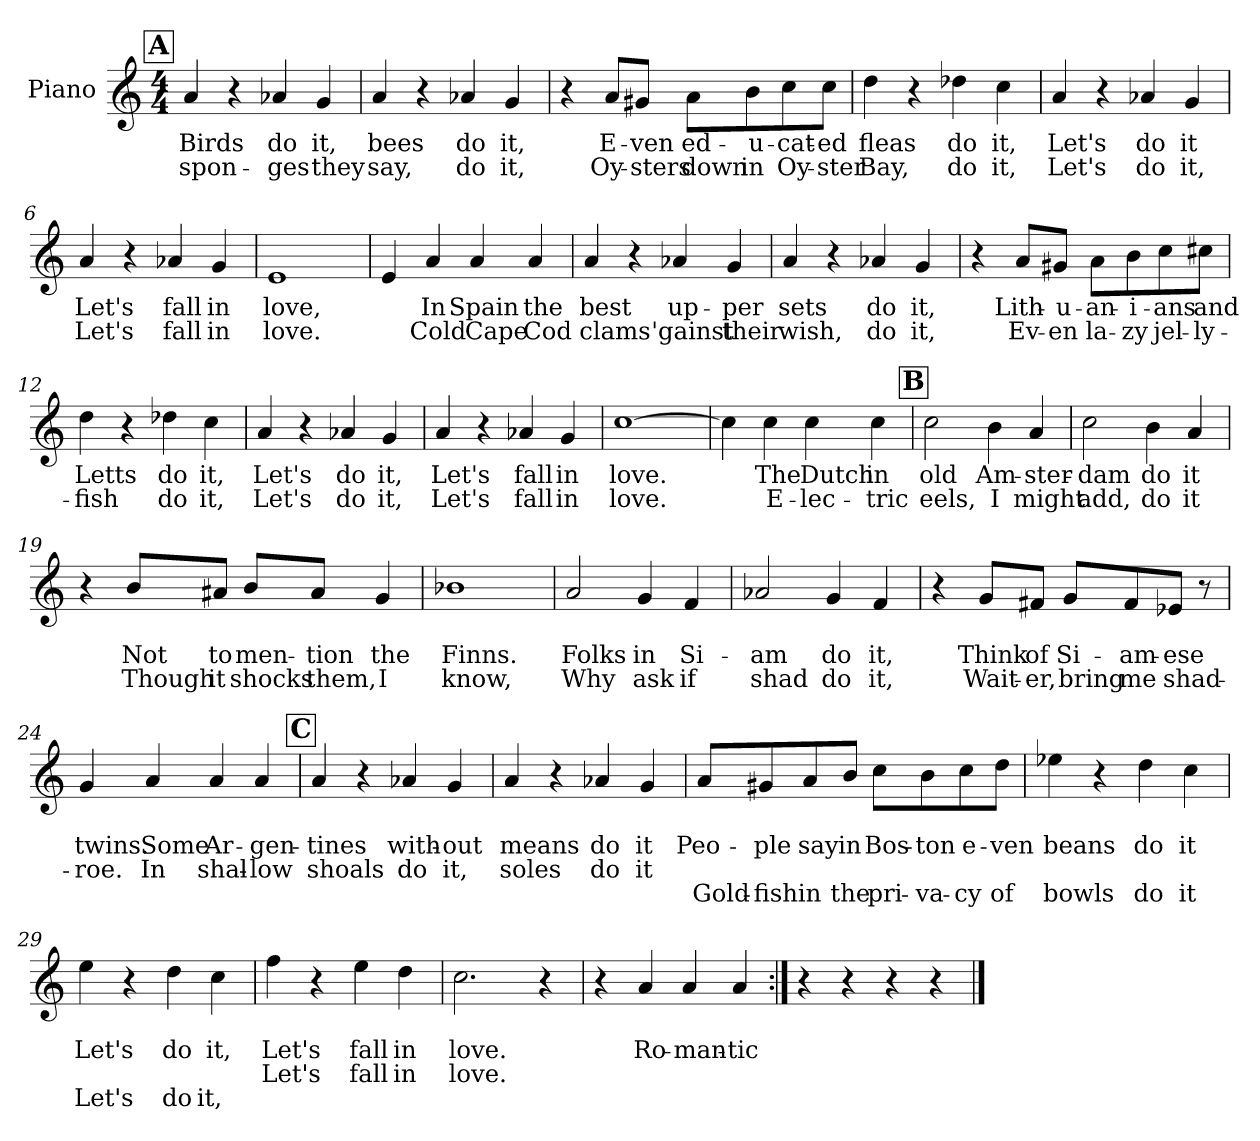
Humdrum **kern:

**kern	**text	**text	**text	**text
*part1	*part1	*part1	*part1	*part1
*staff1	*staff1	*staff1	*staff1	*staff1
*I"Piano	*	*	*	*
*I'Pno	*	*	*	*
*clefG2	*	*	*	*
*k[]	*	*	*	*
*C:	*	*	*	*
*M4/4	*	*	*	*
!!LO:REH:place=s1:a:t=A
=1	=1	=1	=1	=1
4a/	Birds	spon-	.	.
4r	.	.	.	.
4a-X/	do	-ges	.	.
4g/	it,	they	.	.
=2	=2	=2	=2	=2
4a/	bees	say,	.	.
4r	.	.	.	.
4a-X/	do	do	.	.
4g/	it,	it,	.	.
=3	=3	=3	=3	=3
4r	.	.	.	.
8a/L	E-	Oy-	.	.
8g#X/J	-ven	-sters	.	.
8a\L	ed-	down	.	.
8b\	-u-	in	.	.
8cc\	-cat-	Oy-	.	.
8cc\J	-ed	-ster	.	.
=4	=4	=4	=4	=4
4dd\	fleas	Bay,	.	.
4r	.	.	.	.
4dd-X\	do	do	.	.
4cc\	it,	it,	.	.
!!LO:LB:g=z
=5	=5	=5	=5	=5
4a/	Let's	Let's	.	.
4r	.	.	.	.
4a-X/	do	do	.	.
4g/	it	it,	.	.
=6	=6	=6	=6	=6
4a/	Let's	Let's	.	.
4r	.	.	.	.
4a-X/	fall	fall	.	.
4g/	in	in	.	.
=7	=7	=7	=7	=7
1e	love,	love.	.	.
=8	=8	=8	=8	=8
4e/	.	.	.	.
4a/	In	Cold	.	.
4a/	Spain	Cape	.	.
4a/	the	Cod	.	.
!!LO:LB:g=z
=9	=9	=9	=9	=9
4a/	best	clams	.	.
4r	.	.	.	.
4a-X/	up-	'gainst	.	.
4g/	-per	their	.	.
=10	=10	=10	=10	=10
4a/	sets	wish,	.	.
4r	.	.	.	.
4a-X/	do	do	.	.
4g/	it,	it,	.	.
=11	=11	=11	=11	=11
4r	.	.	.	.
8a/L	Lith-	Ev-	.	.
8g#X/J	-u-	-en	.	.
8a\L	-an-	la-	.	.
8b\	-i-	-zy	.	.
8cc\	-ans	jel-	.	.
8cc#X\J	and	-ly-	.	.
=12	=12	=12	=12	=12
4dd\	Letts	-fish	.	.
4r	.	.	.	.
4dd-X\	do	do	.	.
4cc\	it,	it,	.	.
!!LO:LB:g=z
=13	=13	=13	=13	=13
4a/	Let's	Let's	.	.
4r	.	.	.	.
4a-X/	do	do	.	.
4g/	it,	it,	.	.
=14	=14	=14	=14	=14
4a/	Let's	Let's	.	.
4r	.	.	.	.
4a-X/	fall	fall	.	.
4g/	in	in	.	.
=15	=15	=15	=15	=15
[1cc	love.	love.	.	.
=16	=16	=16	=16	=16
4cc\]	.	.	.	.
4cc\	The	E-	.	.
4cc\	Dutch	-lec-	.	.
4cc\	in	-tric	.	.
!!LO:LB:g=z
!!LO:REH:place=s1:a:t=B
=17	=17	=17	=17	=17
2cc\	old	eels,	.	.
4b\	Am-	I	.	.
4a/	-ster-	might	.	.
=18	=18	=18	=18	=18
2cc\	-dam	add,	.	.
4b\	do	do	.	.
4a/	it	it	.	.
=19	=19	=19	=19	=19
4r	.	.	.	.
8b/L	.	Not	Though	.
8a#X/J	.	to	it	.
8b/L	.	men-	shocks	.
8a#/J	.	-tion	them,	.
4g/	.	the	I	.
=20	=20	=20	=20	=20
1b-X	.	Finns.	know,	.
!!LO:LB:g=z
=21	=21	=21	=21	=21
2a/	.	Folks	Why	.
4g/	.	in	ask	.
4f/	.	Si-	if	.
=22	=22	=22	=22	=22
2a-X/	.	-am	shad	.
4g/	.	do	do	.
4f/	.	it,	it,	.
=23	=23	=23	=23	=23
4r	.	.	.	.
8g/L	.	Think	Wait-	.
8f#X/J	.	of	-er,	.
8g/L	.	Si-	bring	.
8f#/	.	-am-	me	.
8e-X/J	.	-ese	shad-	.
8r	.	.	.	.
=24	=24	=24	=24	=24
4g/	.	twins.	-roe.	.
4a/	.	Some	In	.
4a/	.	Ar-	shal-	.
4a/	.	-gen-	-low	.
!!LO:PB:g=z
!!LO:REH:place=s1:a:t=C
=25	=25	=25	=25	=25
4a/	.	-tines	shoals	.
4r	.	.	.	.
4a-X/	.	with-	do	.
4g/	.	-out	it,	.
=26	=26	=26	=26	=26
4a/	.	means	soles	.
4r	.	.	.	.
4a-X/	.	do	do	.
4g/	.	it	it	.
=27	=27	=27	=27	=27
8a/L	.	Peo-	.	Gold-
8g#X/	.	-ple	.	-fish
8a/	.	say	.	in
8b/J	.	in	.	the
8cc\L	.	Bos-	.	pri-
8b\	.	-ton	.	-va-
8cc\	.	e-	.	-cy
8dd\J	.	-ven	.	of
=28	=28	=28	=28	=28
4ee-X\	.	beans	.	bowls
4r	.	.	.	.
4dd\	.	do	.	do
4cc\	.	it	.	it
!!LO:LB:g=z
=29	=29	=29	=29	=29
4ee\	.	Let's	.	Let's
4r	.	.	.	.
4dd\	.	do	.	do
4cc\	.	it,	.	it,
=30	=30	=30	=30	=30
4ff\	.	Let's	Let's	.
4r	.	.	.	.
4ee\	.	fall	fall	.
4dd\	.	in	in	.
=31	=31	=31	=31	=31
2.cc\	.	love.	love.	.
4r	.	.	.	.
=32	=32	=32	=32	=32
4r	.	.	.	.
4a/	.	Ro-	.	.
4a/	.	-man-	.	.
4a/	.	-tic	.	.
=33:|!	=33:|!	=33:|!	=33:|!	=33:|!
4r	.	.	.	.
4r	.	.	.	.
4r	.	.	.	.
4r	.	.	.	.
==	==	==	==	==
*-	*-	*-	*-	*-
